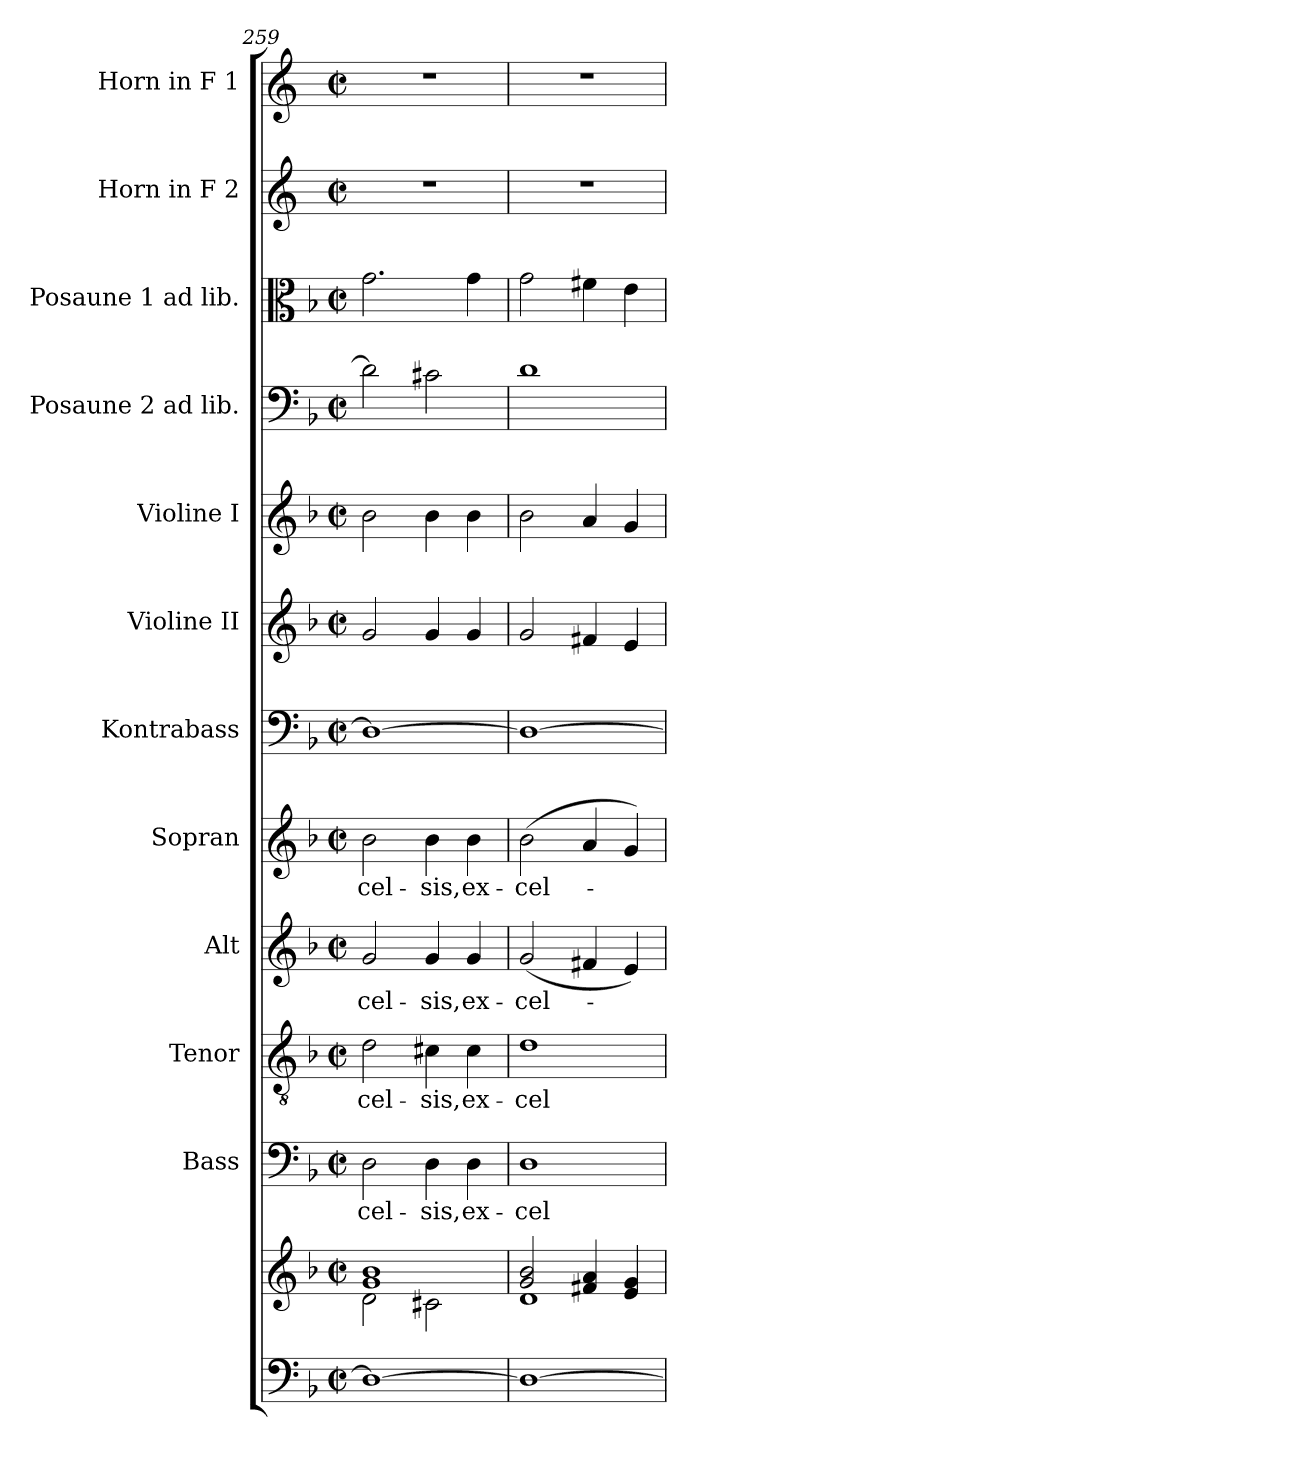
**kern	**kern	**kern	**text	**kern	**text	**kern	**text	**kern	**text	**kern	**kern	**kern	**kern	**kern	**kern	**kern
*part12	*part12	*part11	*part11	*part10	*part10	*part9	*part9	*part8	*part8	*part7	*part6	*part5	*part4	*part3	*part2	*part1
*staff13	*staff12	*staff11	*staff11	*staff10	*staff10	*staff9	*staff9	*staff8	*staff8	*staff7	*staff6	*staff5	*staff4	*staff3	*staff2	*staff1
*	*	*I"Bass	*	*I"Tenor	*	*I"Alt	*	*I"Sopran	*	*I"Kontrabass	*I"Violine II	*I"Violine I	*I"Posaune 2 ad lib.	*I"Posaune 1 ad lib.	*I"Horn in F 2	*I"Horn in F 1
*	*	*I'B.	*	*I'T.	*	*I'A.	*	*I'S.	*	*I'Kb.	*I'Vl. II	*I'Vl. I	*I'Pos. 2	*I'Pos. 1	*I'Hrn. F 2	*I'Hrn. F 1
*clefF4	*clefG2	*clefF4	*	*clefGv2	*	*clefG2	*	*clefG2	*	*clefF4	*clefG2	*clefG2	*clefF4	*clefC3	*clefG2	*clefG2
*	*	*	*	*	*	*	*	*	*	*ITrd7c12	*	*	*	*	*ITrd4c7	*ITrd4c7
*k[b-]	*k[b-]	*k[b-]	*	*k[b-]	*	*k[b-]	*	*k[b-]	*	*k[b-]	*k[b-]	*k[b-]	*k[b-]	*k[b-]	*k[b-]	*k[b-]
*F:	*F:	*F:	*	*F:	*	*F:	*	*F:	*	*F:	*F:	*F:	*F:	*F:	*F:	*F:
*M2/2	*M2/2	*M2/2	*	*M2/2	*	*M2/2	*	*M2/2	*	*M2/2	*M2/2	*M2/2	*M2/2	*M2/2	*M2/2	*M2/2
*met(c|)	*met(c|)	*met(c|)	*	*met(c|)	*	*met(c|)	*	*met(c|)	*	*met(c|)	*met(c|)	*met(c|)	*met(c|)	*met(c|)	*met(c|)	*met(c|)
=259	=259	=259	=259	=259	=259	=259	=259	=259	=259	=259	=259	=259	=259	=259	=259	=259
*	*^	*	*	*	*	*	*	*	*	*	*	*	*	*	*	*
!	!	!	!	!LO:LY:b	!	!LO:LY:b	!	!LO:LY:b	!	!LO:LY:b	!	!	!	!	!	!	!
1D_	1g 1b-	2d\	2D\	-cel-	2d\	-cel-	2g/	-cel-	2b-\	-cel-	1DD_	2g/	2b-\	2d\]	2.g\	1r	1r
!	!	!	!	!LO:LY:b	!	!LO:LY:b	!	!LO:LY:b	!	!LO:LY:b	!	!	!	!	!	!	!
.	.	2c#X\	4D\	-sis,	4c#X\	-sis,	4g/	-sis,	4b-\	-sis,	.	4g/	4b-\	2c#X\	.	.	.
!	!	!	!	!LO:LY:b	!	!LO:LY:b	!	!LO:LY:b	!	!LO:LY:b	!	!	!	!	!	!	!
.	.	.	4D\	ex-	4c#\	ex-	4g/	ex-	4b-\	ex-	.	4g/	4b-\	.	4g\	.	.
=260	=260	=260	=260	=260	=260	=260	=260	=260	=260	=260	=260	=260	=260	=260	=260	=260	=260
!	!	!	!	!LO:LY:b	!	!LO:LY:b	!	!LO:LY:b	!	!LO:LY:b	!	!	!	!	!	!	!
1D_	2g/ 2b-/	1d	1D	-cel-	1d	-cel-	(<2g/	-cel-	(>2b-\	-cel-	1DD_	2g/	2b-\	1d	2g\	1r	1r
.	4f#X/ 4a/	.	.	.	.	.	4f#X/	.	4a/	.	.	4f#X/	4a/	.	4f#X\	.	.
.	4e/ 4g/	.	.	.	.	.	4e/)	.	4g/)	.	.	4e/	4g/	.	4e\	.	.
*	*v	*v	*	*	*	*	*	*	*	*	*	*	*	*	*	*	*
=	=	=	=	=	=	=	=	=	=	=	=	=	=	=	=	=
*-	*-	*-	*-	*-	*-	*-	*-	*-	*-	*-	*-	*-	*-	*-	*-	*-
